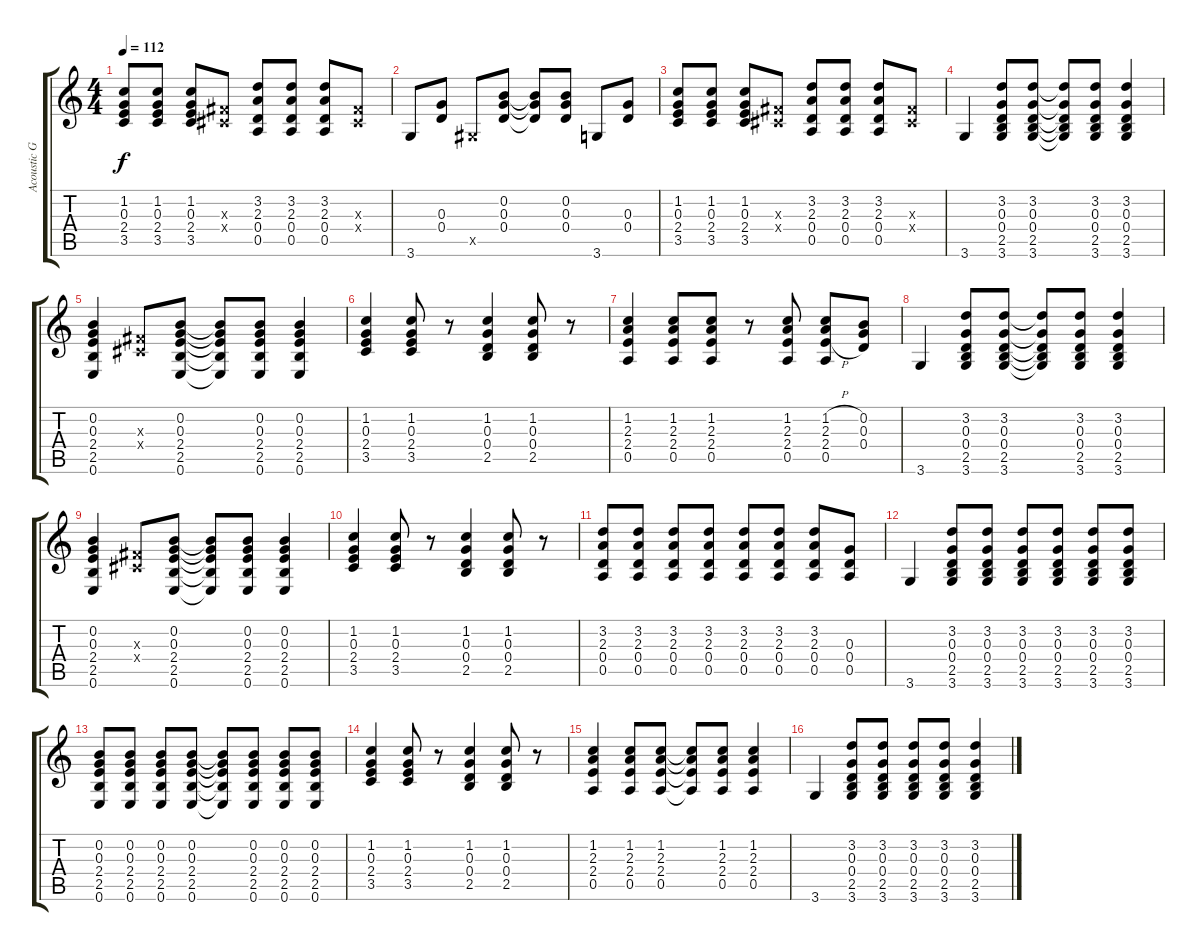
\track ("Acoustic Guitar" "Acoustic G") {instrument acousticguitarsteel}
\staff {score tabs}
\tuning (E4 B3 G3 D3 A2 E2) {hide}
\ts (4 4)
\tempo 112
\clef g2
\ks c
(1.2 0.3 2.4 3.5).8{dy f} (1.2 0.3 2.4 3.5).8 (1.2 0.3 2.4 3.5).8 (-1.3{x} -1.4{x}).8 (3.2 2.3 0.4 0.5).8 (3.2 2.3 0.4 0.5).8 (3.2 2.3 0.4 0.5).8 (-1.3{x} -1.4{x}).8 |
3.6.8 (0.3 0.4).8 -1.5{x}.8 (0.2 0.3 0.4).8 (0.2{t} 0.3{t} 0.4{t}).8 (0.2 0.3 0.4).8 3.6.8 (0.3 0.4).8 |
(1.2 0.3 2.4 3.5).8 (1.2 0.3 2.4 3.5).8 (1.2 0.3 2.4 3.5).8 (-1.3{x} -1.4{x}).8 (3.2 2.3 0.4 0.5).8 (3.2 2.3 0.4 0.5).8 (3.2 2.3 0.4 0.5).8 (-1.3{x} -1.4{x}).8 |
3.6.4 (3.2 0.3 0.4 2.5 3.6).8 (3.2 0.3 0.4 2.5 3.6).8 (3.2{t} 0.3{t} 0.4{t} 2.5{t} 3.6{t}).8 (3.2 0.3 0.4 2.5 3.6).8 (3.2 0.3 0.4 2.5 3.6).4 |
(0.2 0.3 2.4 2.5 0.6).4 (-1.3{x} -1.4{x}).8 (0.2 0.3 2.4 2.5 0.6).8 (0.2{t} 0.3{t} 2.4{t} 2.5{t} 0.6{t}).8 (0.2 0.3 2.4 2.5 0.6).8 (0.2 0.3 2.4 2.5 0.6).4 |
(1.2 0.3 2.4 3.5).4 (1.2 0.3 2.4 3.5).8 r.8 (1.2 0.3 0.4 2.5).4 (1.2 0.3 0.4 2.5).8 r.8 |
(1.2 2.3 2.4 0.5).4 (1.2 2.3 2.4 0.5).8 (1.2 2.3 2.4 0.5).8 r.8 (1.2 2.3 2.4 0.5).8 (1.2{h} 2.3{h} 2.4{h} 0.5).8 (0.2 0.3 0.4).8 |
3.6.4 (3.2 0.3 0.4 2.5 3.6).8 (3.2 0.3 0.4 2.5 3.6).8 (3.2{t} 0.3{t} 0.4{t} 2.5{t} 3.6{t}).8 (3.2 0.3 0.4 2.5 3.6).8 (3.2 0.3 0.4 2.5 3.6).4 |
(0.2 0.3 2.4 2.5 0.6).4 (-1.3{x} -1.4{x}).8 (0.2 0.3 2.4 2.5 0.6).8 (0.2{t} 0.3{t} 2.4{t} 2.5{t} 0.6{t}).8 (0.2 0.3 2.4 2.5 0.6).8 (0.2 0.3 2.4 2.5 0.6).4 |
(1.2 0.3 2.4 3.5).4 (1.2 0.3 2.4 3.5).8 r.8 (1.2 0.3 0.4 2.5).4 (1.2 0.3 0.4 2.5).8 r.8 |
(3.2 2.3 0.4 0.5).8 (3.2 2.3 0.4 0.5).8 (3.2 2.3 0.4 0.5).8 (3.2 2.3 0.4 0.5).8 (3.2 2.3 0.4 0.5).8 (3.2 2.3 0.4 0.5).8 (3.2 2.3 0.4 0.5).8 (0.3 0.4 0.5).8 |
3.6.4 (3.2 0.3 0.4 2.5 3.6).8 (3.2 0.3 0.4 2.5 3.6).8 (3.2 0.3 0.4 2.5 3.6).8 (3.2 0.3 0.4 2.5 3.6).8 (3.2 0.3 0.4 2.5 3.6).8 (3.2 0.3 0.4 2.5 3.6).8 |
(0.2 0.3 2.4 2.5 0.6).8 (0.2 0.3 2.4 2.5 0.6).8 (0.2 0.3 2.4 2.5 0.6).8 (0.2 0.3 2.4 2.5 0.6).8 (0.2{t} 0.3{t} 2.4{t} 2.5{t} 0.6{t}).8 (0.2 0.3 2.4 2.5 0.6).8 (0.2 0.3 2.4 2.5 0.6).8 (0.2 0.3 2.4 2.5 0.6).8 |
(1.2 0.3 2.4 3.5).4 (1.2 0.3 2.4 3.5).8 r.8 (1.2 0.3 0.4 2.5).4 (1.2 0.3 0.4 2.5).8 r.8 |
(1.2 2.3 2.4 0.5).4 (1.2 2.3 2.4 0.5).8 (1.2 2.3 2.4 0.5).8 (1.2{t} 2.3{t} 2.4{t} 0.5{t}).8 (1.2 2.3 2.4 0.5).8 (1.2 2.3 2.4 0.5).4 |
3.6.4 (3.2 0.3 0.4 2.5 3.6).8 (3.2 0.3 0.4 2.5 3.6).8 (3.2 0.3 0.4 2.5 3.6).8 (3.2 0.3 0.4 2.5 3.6).8 (3.2 0.3 0.4 2.5 3.6).4
